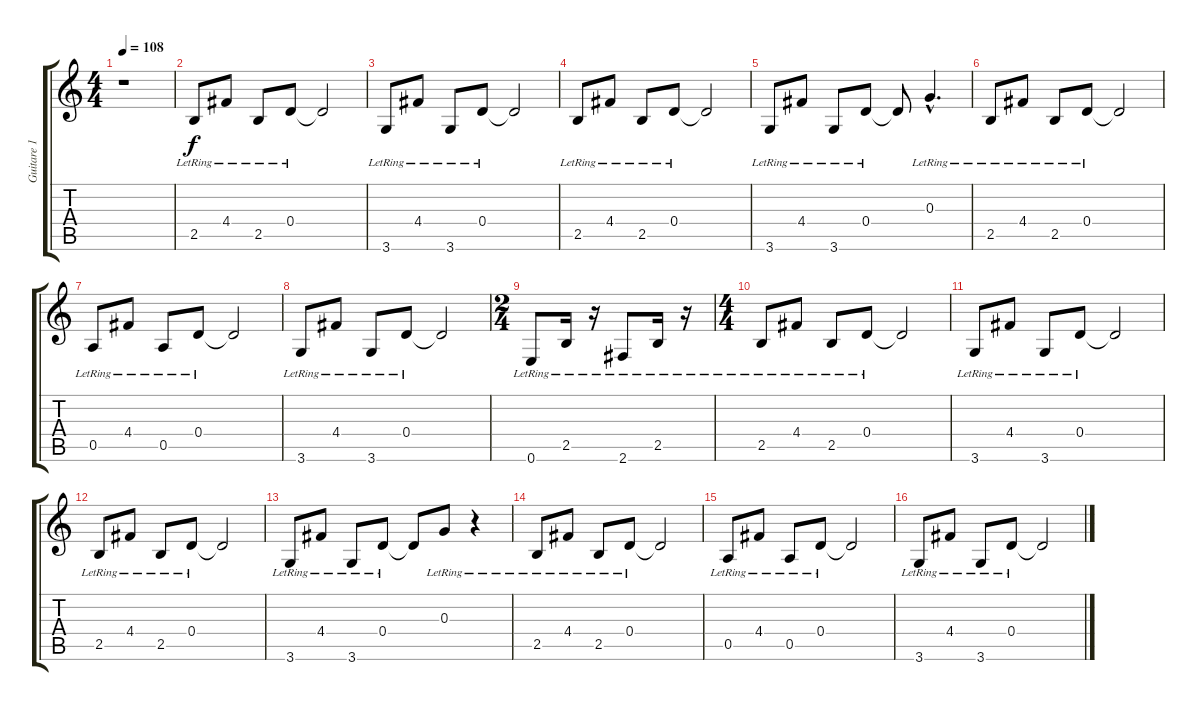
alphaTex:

\track ("Guitare 1 James" "Guitare 1 ") {instrument electricguitarclean}
\staff {score tabs}
\tuning (E4 B3 G3 D3 A2 E2) {hide}
\ts (4 4)
\tempo 108
\clef g2
\ks c
r.1{dy f instrument electricguitarclean} |
2.5{lr}.8 4.4{lr}.8 2.5{lr}.8 0.4{lr}.8 0.4{t}.2 |
3.6{lr}.8 4.4{lr}.8 3.6{lr}.8 0.4{lr}.8 0.4{t}.2 |
2.5{lr}.8 4.4{lr}.8 2.5{lr}.8 0.4{lr}.8 0.4{t}.2 |
3.6{lr}.8 4.4{lr}.8 3.6{lr}.8 0.4{lr}.8 0.4{t}.8 0.3{hac lr}.4{d} |
2.5{lr}.8 4.4{lr}.8 2.5{lr}.8 0.4{lr}.8 0.4{t}.2 |
0.5{lr}.8 4.4{lr}.8 0.5{lr}.8 0.4{lr}.8 0.4{t}.2 |
3.6{lr}.8 4.4{lr}.8 3.6{lr}.8 0.4{lr}.8 0.4{t}.2 |
\ts (2 4)
0.6{lr}.8 2.5{lr}.16 r.16 2.6{lr}.8 2.5{lr}.16 r.16 |
\ts (4 4)
2.5{lr}.8 4.4{lr}.8 2.5{lr}.8 0.4{lr}.8 0.4{t}.2 |
3.6{lr}.8 4.4{lr}.8 3.6{lr}.8 0.4{lr}.8 0.4{t}.2 |
2.5{lr}.8 4.4{lr}.8 2.5{lr}.8 0.4{lr}.8 0.4{t}.2 |
3.6{lr}.8 4.4{lr}.8 3.6{lr}.8 0.4{lr}.8 0.4{t}.8 0.3{lr}.8 r.4 |
2.5{lr}.8 4.4{lr}.8 2.5{lr}.8 0.4{lr}.8 0.4{t}.2 |
0.5{lr}.8 4.4{lr}.8 0.5{lr}.8 0.4{lr}.8 0.4{t}.2 |
3.6{lr}.8 4.4{lr}.8 3.6{lr}.8 0.4{lr}.8 0.4{t}.2
